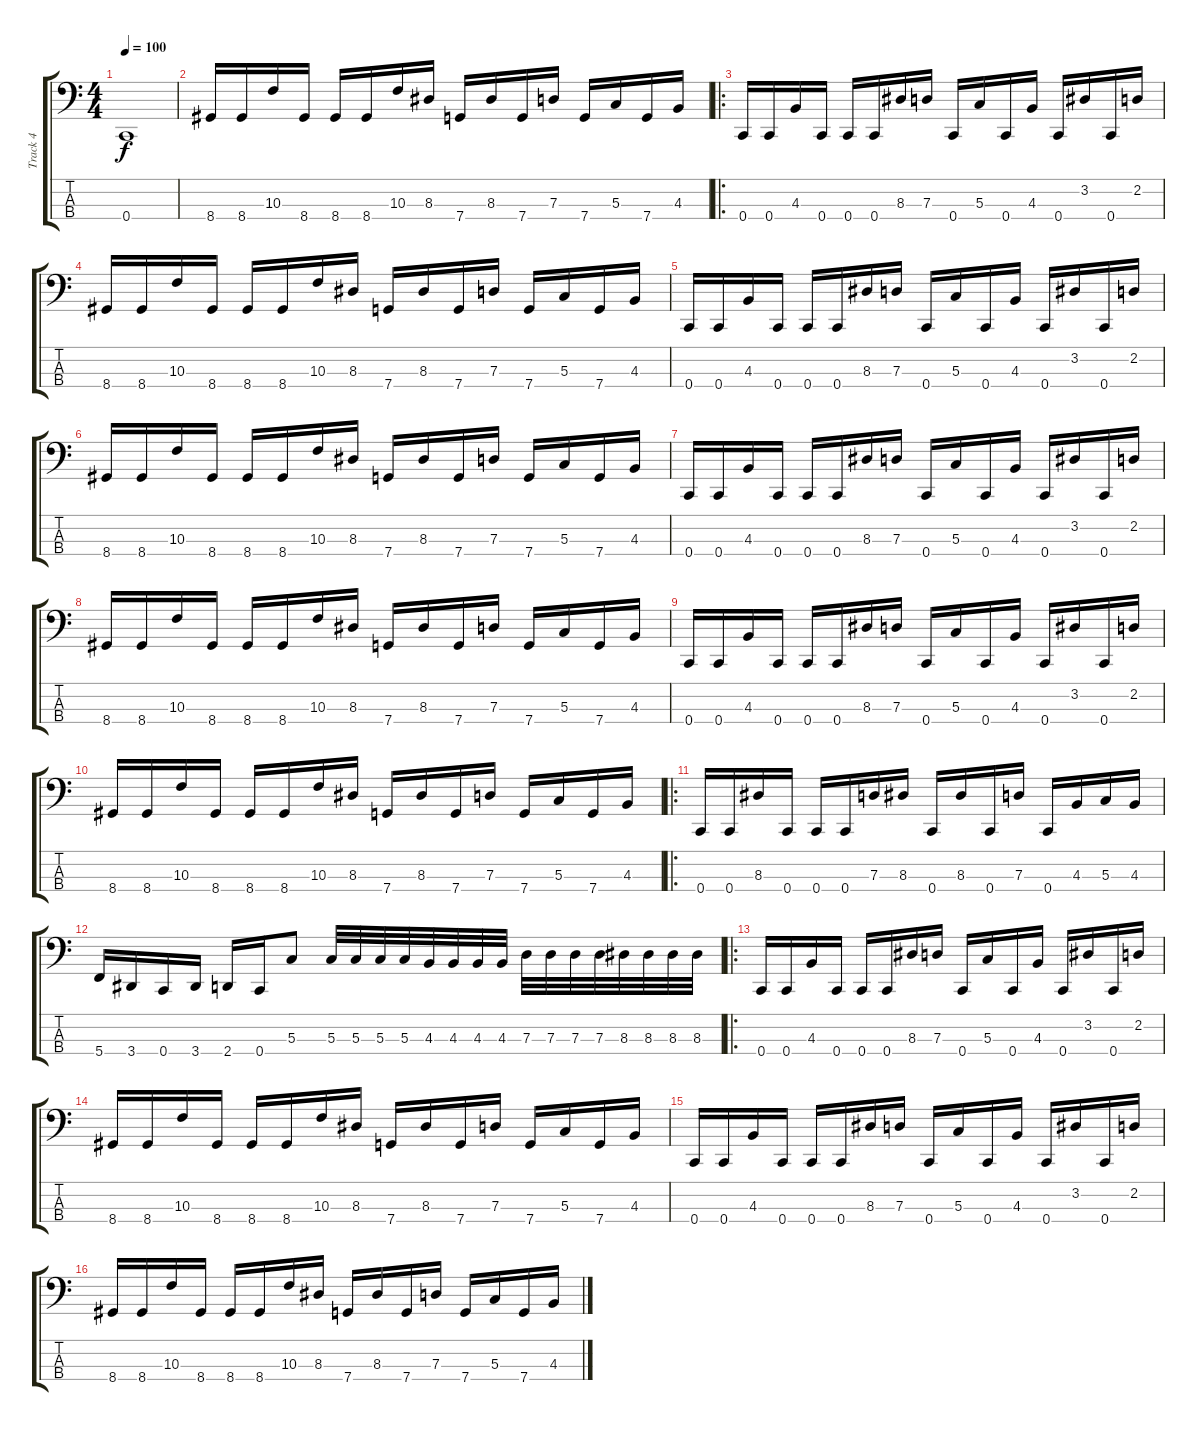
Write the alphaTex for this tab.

\track ("Track 4" "Track 4") {instrument electricbasspick}
\staff {score tabs}
\tuning (F2 C2 G1 C1) {hide}
\ts (4 4)
\tempo 100
\clef f4
\ks c
0.4.1{dy f} |
8.4.16 8.4.16 10.3.16 8.4.16 8.4.16 8.4.16 10.3.16 8.3.16 7.4.16 8.3.16 7.4.16 7.3.16 7.4.16 5.3.16 7.4.16 4.3.16 |
\ro
0.4.16 0.4.16 4.3.16 0.4.16 0.4.16 0.4.16 8.3.16 7.3.16 0.4.16 5.3.16 0.4.16 4.3.16 0.4.16 3.2.16 0.4.16 2.2.16 |
8.4.16 8.4.16 10.3.16 8.4.16 8.4.16 8.4.16 10.3.16 8.3.16 7.4.16 8.3.16 7.4.16 7.3.16 7.4.16 5.3.16 7.4.16 4.3.16 |
0.4.16 0.4.16 4.3.16 0.4.16 0.4.16 0.4.16 8.3.16 7.3.16 0.4.16 5.3.16 0.4.16 4.3.16 0.4.16 3.2.16 0.4.16 2.2.16 |
8.4.16 8.4.16 10.3.16 8.4.16 8.4.16 8.4.16 10.3.16 8.3.16 7.4.16 8.3.16 7.4.16 7.3.16 7.4.16 5.3.16 7.4.16 4.3.16 |
0.4.16 0.4.16 4.3.16 0.4.16 0.4.16 0.4.16 8.3.16 7.3.16 0.4.16 5.3.16 0.4.16 4.3.16 0.4.16 3.2.16 0.4.16 2.2.16 |
8.4.16 8.4.16 10.3.16 8.4.16 8.4.16 8.4.16 10.3.16 8.3.16 7.4.16 8.3.16 7.4.16 7.3.16 7.4.16 5.3.16 7.4.16 4.3.16 |
0.4.16 0.4.16 4.3.16 0.4.16 0.4.16 0.4.16 8.3.16 7.3.16 0.4.16 5.3.16 0.4.16 4.3.16 0.4.16 3.2.16 0.4.16 2.2.16 |
8.4.16 8.4.16 10.3.16 8.4.16 8.4.16 8.4.16 10.3.16 8.3.16 7.4.16 8.3.16 7.4.16 7.3.16 7.4.16 5.3.16 7.4.16 4.3.16 |
\ro
0.4.16 0.4.16 8.3.16 0.4.16 0.4.16 0.4.16 7.3.16 8.3.16 0.4.16 8.3.16 0.4.16 7.3.16 0.4.16 4.3.16 5.3.16 4.3.16 |
5.4.16 3.4.16 0.4.16 3.4.16 2.4.16 0.4.16 5.3.8 5.3.32 5.3.32 5.3.32 5.3.32 4.3.32 4.3.32 4.3.32 4.3.32 7.3.32 7.3.32 7.3.32 7.3.32 8.3.32 8.3.32 8.3.32 8.3.32 |
\ro
0.4.16 0.4.16 4.3.16 0.4.16 0.4.16 0.4.16 8.3.16 7.3.16 0.4.16 5.3.16 0.4.16 4.3.16 0.4.16 3.2.16 0.4.16 2.2.16 |
8.4.16 8.4.16 10.3.16 8.4.16 8.4.16 8.4.16 10.3.16 8.3.16 7.4.16 8.3.16 7.4.16 7.3.16 7.4.16 5.3.16 7.4.16 4.3.16 |
0.4.16 0.4.16 4.3.16 0.4.16 0.4.16 0.4.16 8.3.16 7.3.16 0.4.16 5.3.16 0.4.16 4.3.16 0.4.16 3.2.16 0.4.16 2.2.16 |
8.4.16 8.4.16 10.3.16 8.4.16 8.4.16 8.4.16 10.3.16 8.3.16 7.4.16 8.3.16 7.4.16 7.3.16 7.4.16 5.3.16 7.4.16 4.3.16
